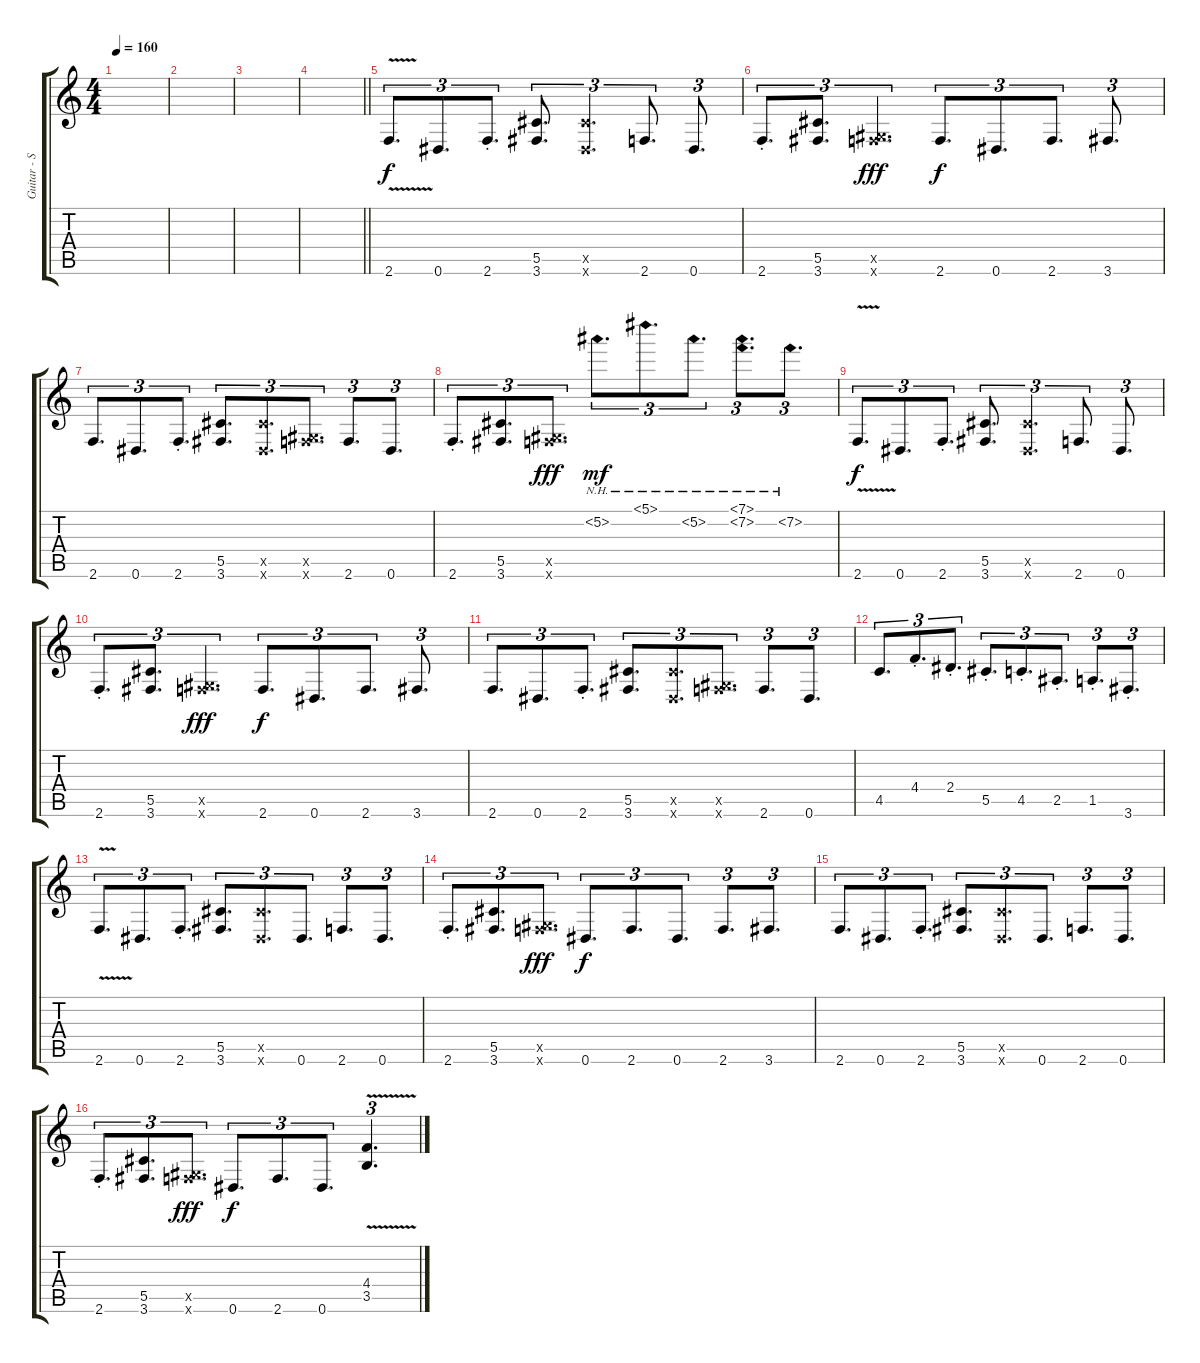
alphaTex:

\track ("Guitar - Solo (Outro)" "Guitar - S") {instrument distortionguitar}
\staff {score tabs}
\tuning (Eb4 Bb3 Gb3 Db3 Ab2 Eb2) {hide}
\ts (4 4)
\tempo 160
\clef g2
\ks c
|
|
|
\barLineRight lightlight
|
\section ("" "")
2.6{v}.8{d tu (3 2)} 0.6.8{d tu (3 2)} 2.6{st}.8{d tu (3 2)} (5.5 3.6).8{d tu (3 2)} (5.5{x} 0.6{x}).4{d tu (3 2)} 2.6.8{d tu (3 2)} 0.6.8{d tu (3 2)} |
2.6{st}.8{d tu (3 2)} (5.5 3.6).8{d tu (3 2)} (0.5{x} 2.6{x}).4{d tu (3 2) dy fff} 2.6.8{d tu (3 2) dy f} 0.6.8{d tu (3 2)} 2.6.8{d tu (3 2)} 3.6.8{d tu (3 2)} |
2.6.8{d tu (3 2)} 0.6.8{d tu (3 2)} 2.6{st}.8{d tu (3 2)} (5.5 3.6).8{d tu (3 2)} (5.5{x} 0.6{x}).8{d tu (3 2)} (0.5{x} 2.6{x}).8{d tu (3 2)} 2.6.8{d tu (3 2)} 0.6.8{d tu (3 2)} |
2.6{st}.8{d tu (3 2)} (5.5 3.6).8{d tu (3 2)} (0.5{x} 2.6{x}).8{d tu (3 2) dy fff} 5.2{nh}.8{d tu (3 2) dy mf} 5.1{nh}.8{d tu (3 2)} 5.2{nh}.8{d tu (3 2)} (7.1{nh} 7.2{nh}).8{d tu (3 2)} 7.2{nh}.8{d tu (3 2)} |
2.6{v}.8{d tu (3 2) dy f} 0.6.8{d tu (3 2)} 2.6{st}.8{d tu (3 2)} (5.5 3.6).8{d tu (3 2)} (5.5{x} 0.6{x}).4{d tu (3 2)} 2.6.8{d tu (3 2)} 0.6.8{d tu (3 2)} |
2.6{st}.8{d tu (3 2)} (5.5 3.6).8{d tu (3 2)} (0.5{x} 2.6{x}).4{d tu (3 2) dy fff} 2.6.8{d tu (3 2) dy f} 0.6.8{d tu (3 2)} 2.6.8{d tu (3 2)} 3.6.8{d tu (3 2)} |
2.6.8{d tu (3 2)} 0.6.8{d tu (3 2)} 2.6{st}.8{d tu (3 2)} (5.5 3.6).8{d tu (3 2)} (5.5{x} 0.6{x}).8{d tu (3 2)} (0.5{x} 2.6{x}).8{d tu (3 2)} 2.6.8{d tu (3 2)} 0.6.8{d tu (3 2)} |
4.5.8{d tu (3 2)} 4.4{st}.8{d tu (3 2)} 2.4{st}.8{d tu (3 2)} 5.5{st}.8{d tu (3 2)} 4.5{st}.8{d tu (3 2)} 2.5{st}.8{d tu (3 2)} 1.5{st}.8{d tu (3 2)} 3.6{st}.8{d tu (3 2)} |
2.6{v}.8{d tu (3 2)} 0.6.8{d tu (3 2)} 2.6{st}.8{d tu (3 2)} (5.5 3.6).8{d tu (3 2)} (5.5{x} 0.6{x}).8{d tu (3 2)} 0.6.8{d tu (3 2)} 2.6.8{d tu (3 2)} 0.6.8{d tu (3 2)} |
2.6{st}.8{d tu (3 2)} (5.5 3.6).8{d tu (3 2)} (0.5{x} 2.6{x}).8{d tu (3 2) dy fff} 0.6.8{d tu (3 2) dy f} 2.6.8{d tu (3 2)} 0.6.8{d tu (3 2)} 2.6.8{d tu (3 2)} 3.6.8{d tu (3 2)} |
2.6.8{d tu (3 2)} 0.6.8{d tu (3 2)} 2.6{st}.8{d tu (3 2)} (5.5 3.6).8{d tu (3 2)} (5.5{x} 0.6{x}).8{d tu (3 2)} 0.6.8{d tu (3 2)} 2.6.8{d tu (3 2)} 0.6.8{d tu (3 2)} |
2.6{st}.8{d tu (3 2)} (5.5 3.6).8{d tu (3 2)} (0.5{x} 2.6{x}).8{d tu (3 2) dy fff} 0.6.8{d tu (3 2) dy f} 2.6.8{d tu (3 2)} 0.6.8{d tu (3 2)} (4.4{v} 3.5).4{d tu (3 2)}
